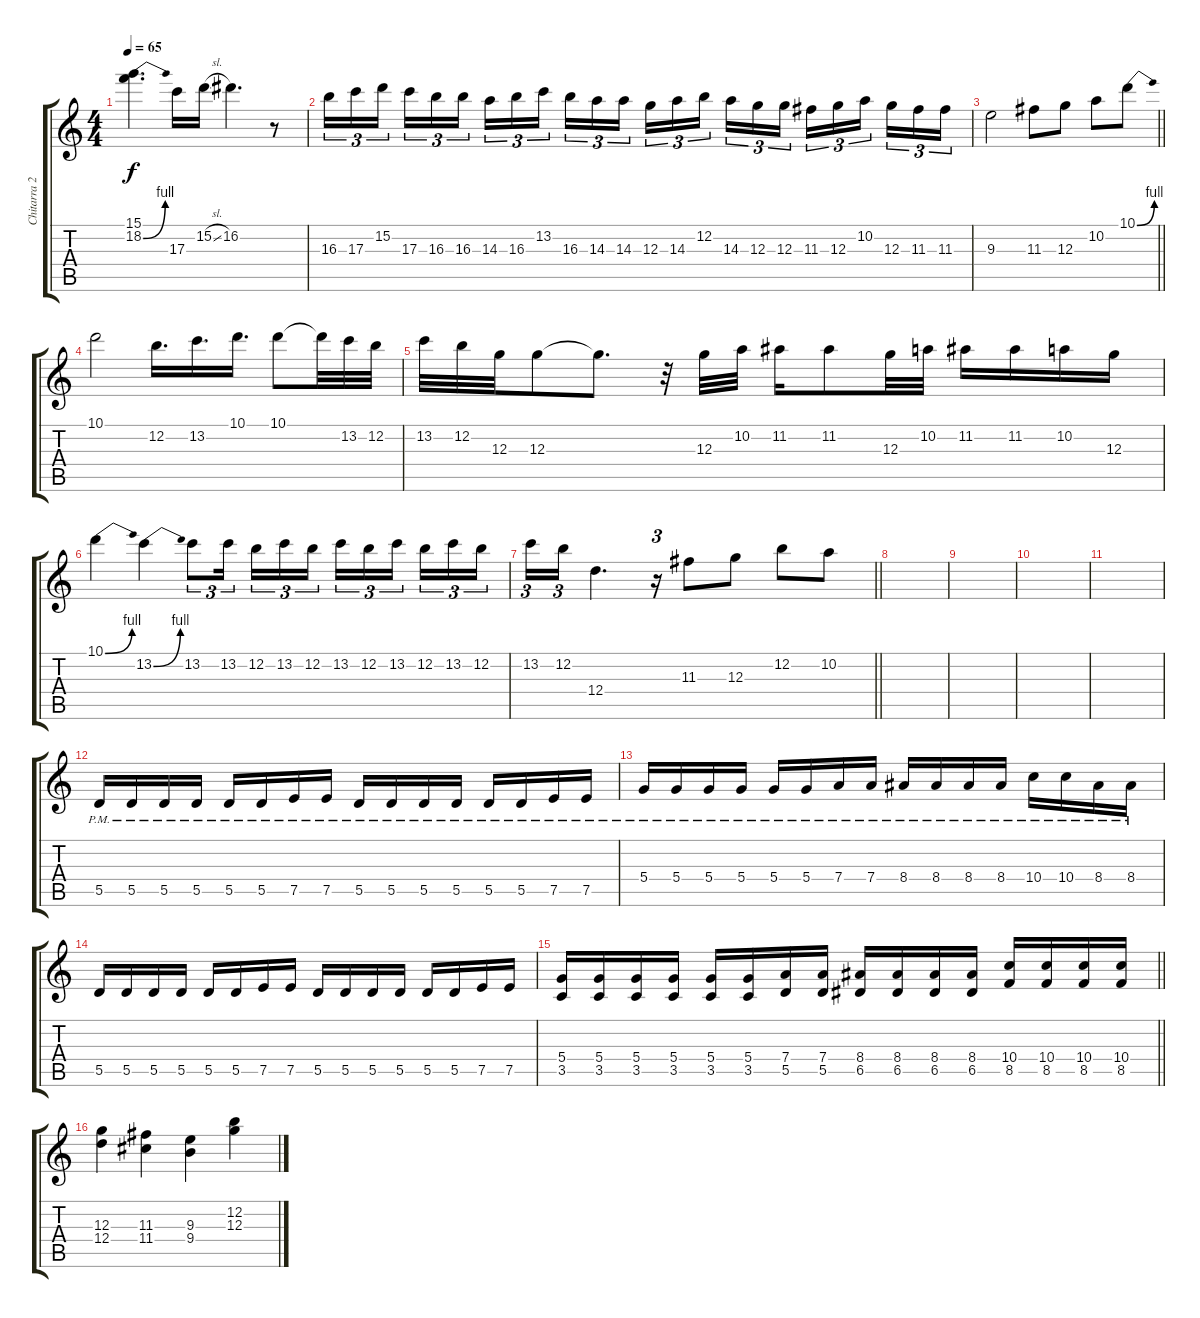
\track ("Chitarra 2" "Chitarra 2") {instrument electricguitarclean}
\staff {score tabs}
\tuning (E4 B3 G3 D3 A2 E2) {hide}
\ts (4 4)
\tempo 65
\clef g2
\ks c
(15.1 18.2{be (bend 0 0 60 4)}).4{d dy f} 17.3.16 15.2{sl}.16 16.2.4{d} r.8 |
16.3.16{tu (3 2)} 17.3.16{tu (3 2)} 15.2.16{tu (3 2) beam splitsecondary} 17.3.16{tu (3 2)} 16.3.16{tu (3 2)} 16.3.16{tu (3 2)} 14.3.16{tu (3 2)} 16.3.16{tu (3 2)} 13.2.16{tu (3 2) beam splitsecondary} 16.3.16{tu (3 2)} 14.3.16{tu (3 2)} 14.3.16{tu (3 2)} 12.3.16{tu (3 2)} 14.3.16{tu (3 2)} 12.2.16{tu (3 2) beam splitsecondary} 14.3.16{tu (3 2)} 12.3.16{tu (3 2)} 12.3.16{tu (3 2)} 11.3.16{tu (3 2)} 12.3.16{tu (3 2)} 10.2.16{tu (3 2) beam splitsecondary} 12.3.16{tu (3 2)} 11.3.16{tu (3 2)} 11.3.16{tu (3 2)} |
\barLineRight lightlight
9.3.2 11.3.8 12.3.8 10.2.8 10.1{be (bend 0 0 60 4)}.8 |
10.1.2 12.2.16{d} 13.2.16{d} 10.1.16{d} 10.1.8 10.1{t}.32 13.2.32 12.2.32 |
13.2.32 12.2.32 12.3.32 12.3.8 12.3{t}.8{d} r.32 12.3.32 10.2.32 11.2.16 11.2.8 12.3.32 10.2.32 11.2.16 11.2.16 10.2.16 12.3.16 |
10.1{be (bend 0 0 60 4)}.4 13.2{be (bend 0 0 60 4)}.4 13.2.8{tu (3 2)} 13.2.16{tu (3 2) beam splitsecondary} 12.2.16{tu (3 2)} 13.2.16{tu (3 2)} 12.2.16{tu (3 2)} 13.2.16{tu (3 2)} 12.2.16{tu (3 2)} 13.2.16{tu (3 2) beam splitsecondary} 12.2.16{tu (3 2)} 13.2.16{tu (3 2)} 12.2.16{tu (3 2)} |
\barLineRight lightlight
13.2.16{tu (3 2)} 12.2.16{tu (3 2)} 12.4.4{d} r.16{tu (3 2)} 11.3.8 12.3.8 12.2.8 10.2.8 |
|
|
|
|
5.5{pm}.16 5.5{pm}.16 5.5{pm}.16 5.5{pm}.16 5.5{pm}.16 5.5{pm}.16 7.5{pm}.16 7.5{pm}.16 5.5{pm}.16 5.5{pm}.16 5.5{pm}.16 5.5{pm}.16 5.5{pm}.16 5.5{pm}.16 7.5{pm}.16 7.5{pm}.16 |
5.4{pm}.16 5.4{pm}.16 5.4{pm}.16 5.4{pm}.16 5.4{pm}.16 5.4{pm}.16 7.4{pm}.16 7.4{pm}.16 8.4{pm}.16 8.4{pm}.16 8.4{pm}.16 8.4{pm}.16 10.4{pm}.16 10.4{pm}.16 8.4{pm}.16 8.4{pm}.16 |
5.5.16 5.5.16 5.5.16 5.5.16 5.5.16 5.5.16 7.5.16 7.5.16 5.5.16 5.5.16 5.5.16 5.5.16 5.5.16 5.5.16 7.5.16 7.5.16 |
\barLineRight lightlight
(5.4 3.5).16 (5.4 3.5).16 (5.4 3.5).16 (5.4 3.5).16 (5.4 3.5).16 (5.4 3.5).16 (7.4 5.5).16 (7.4 5.5).16 (8.4 6.5).16 (8.4 6.5).16 (8.4 6.5).16 (8.4 6.5).16 (10.4 8.5).16 (10.4 8.5).16 (10.4 8.5).16 (10.4 8.5).16 |
(12.3 12.4).4 (11.3 11.4).4 (9.3 9.4).4 (12.2 12.3).4
